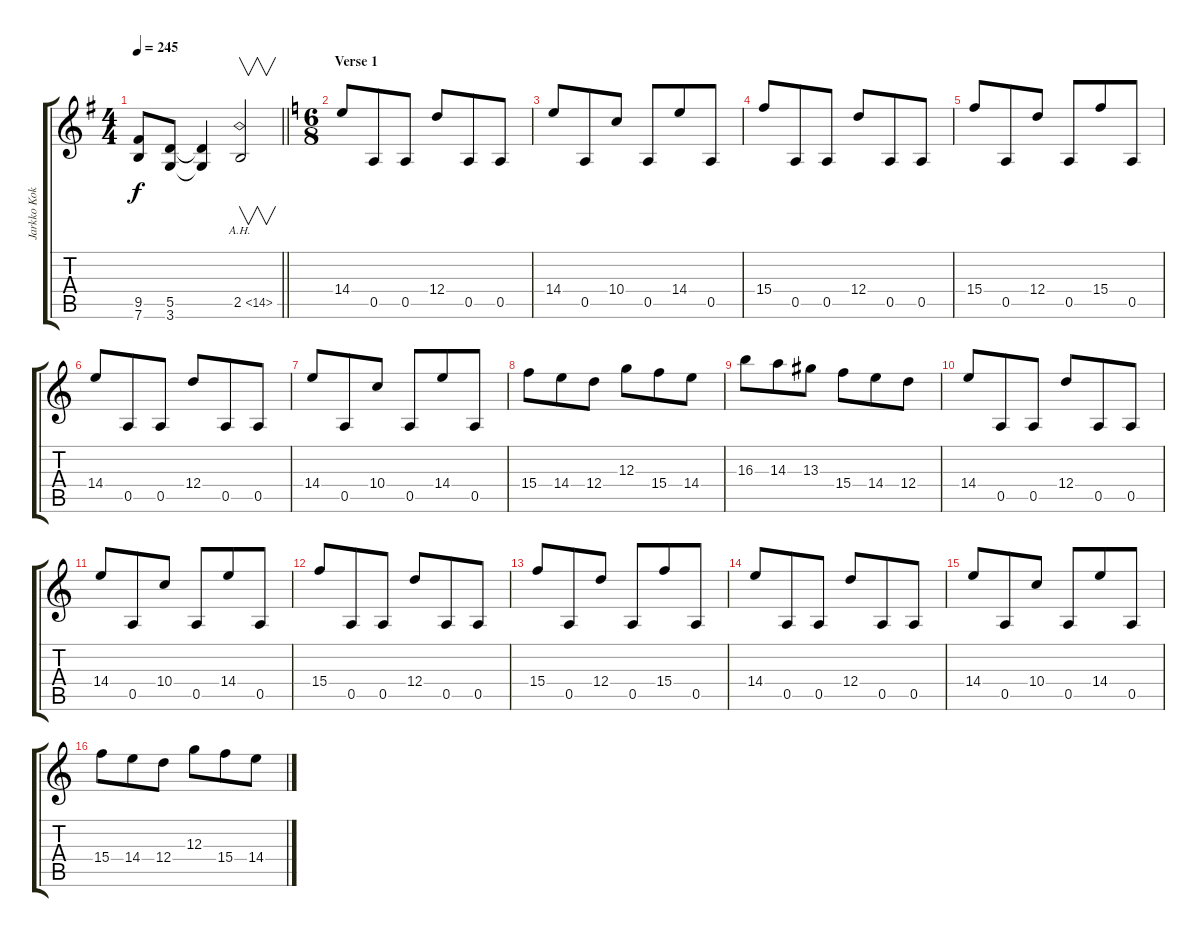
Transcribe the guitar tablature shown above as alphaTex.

\track ("Jarkko Kokko (guitar)" "Jarkko Kok") {instrument distortionguitar}
\staff {score tabs}
\tuning (E4 B3 G3 D3 A2 E2) {hide}
\ts (4 4)
\tempo 245
\clef g2
\barLineRight lightlight
\ks eminor
(9.5{t} 7.6{t}).8{dy f} (5.5 3.6).8 (5.5{t} 3.6{t}).4 2.5{ah 12}.2{v} |
\ts (6 8)
\section ("" "Verse 1")
\ks aminor
14.4.8 0.5.8 0.5.8 12.4.8 0.5.8 0.5.8 |
14.4.8 0.5.8 10.4.8 0.5.8 14.4.8 0.5.8 |
15.4.8 0.5.8 0.5.8 12.4.8 0.5.8 0.5.8 |
15.4.8 0.5.8 12.4.8 0.5.8 15.4.8 0.5.8 |
14.4.8 0.5.8 0.5.8 12.4.8 0.5.8 0.5.8 |
14.4.8 0.5.8 10.4.8 0.5.8 14.4.8 0.5.8 |
15.4.8 14.4.8 12.4.8 12.3.8 15.4.8 14.4.8 |
16.3.8 14.3.8 13.3.8 15.4.8 14.4.8 12.4.8 |
14.4.8 0.5.8 0.5.8 12.4.8 0.5.8 0.5.8 |
14.4.8 0.5.8 10.4.8 0.5.8 14.4.8 0.5.8 |
15.4.8 0.5.8 0.5.8 12.4.8 0.5.8 0.5.8 |
15.4.8 0.5.8 12.4.8 0.5.8 15.4.8 0.5.8 |
14.4.8 0.5.8 0.5.8 12.4.8 0.5.8 0.5.8 |
14.4.8 0.5.8 10.4.8 0.5.8 14.4.8 0.5.8 |
15.4.8 14.4.8 12.4.8 12.3.8 15.4.8 14.4.8
